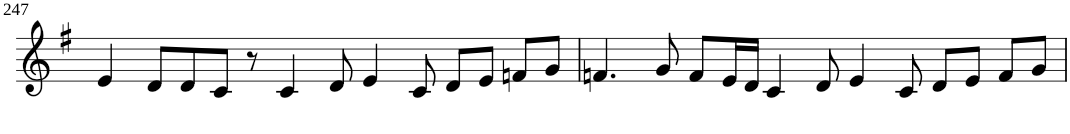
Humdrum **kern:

**kern
*part1
*staff1
*I"Violin
!!LO:PB:g=z
*clefG2
*k[f#]
*G:
*M8/4
=247
4e/
8d/L
8d/
8c/J
8r
4c/
8d/
4e/
8c/
8d/L
8e/J
8fn/L
8g/J
=248
4.fn/
8g/
8f/L
16e/L
16d/JJ
4c/
8d/
4e/
8c/
8d/L
8e/J
8f/L
8g/J
=
*-
